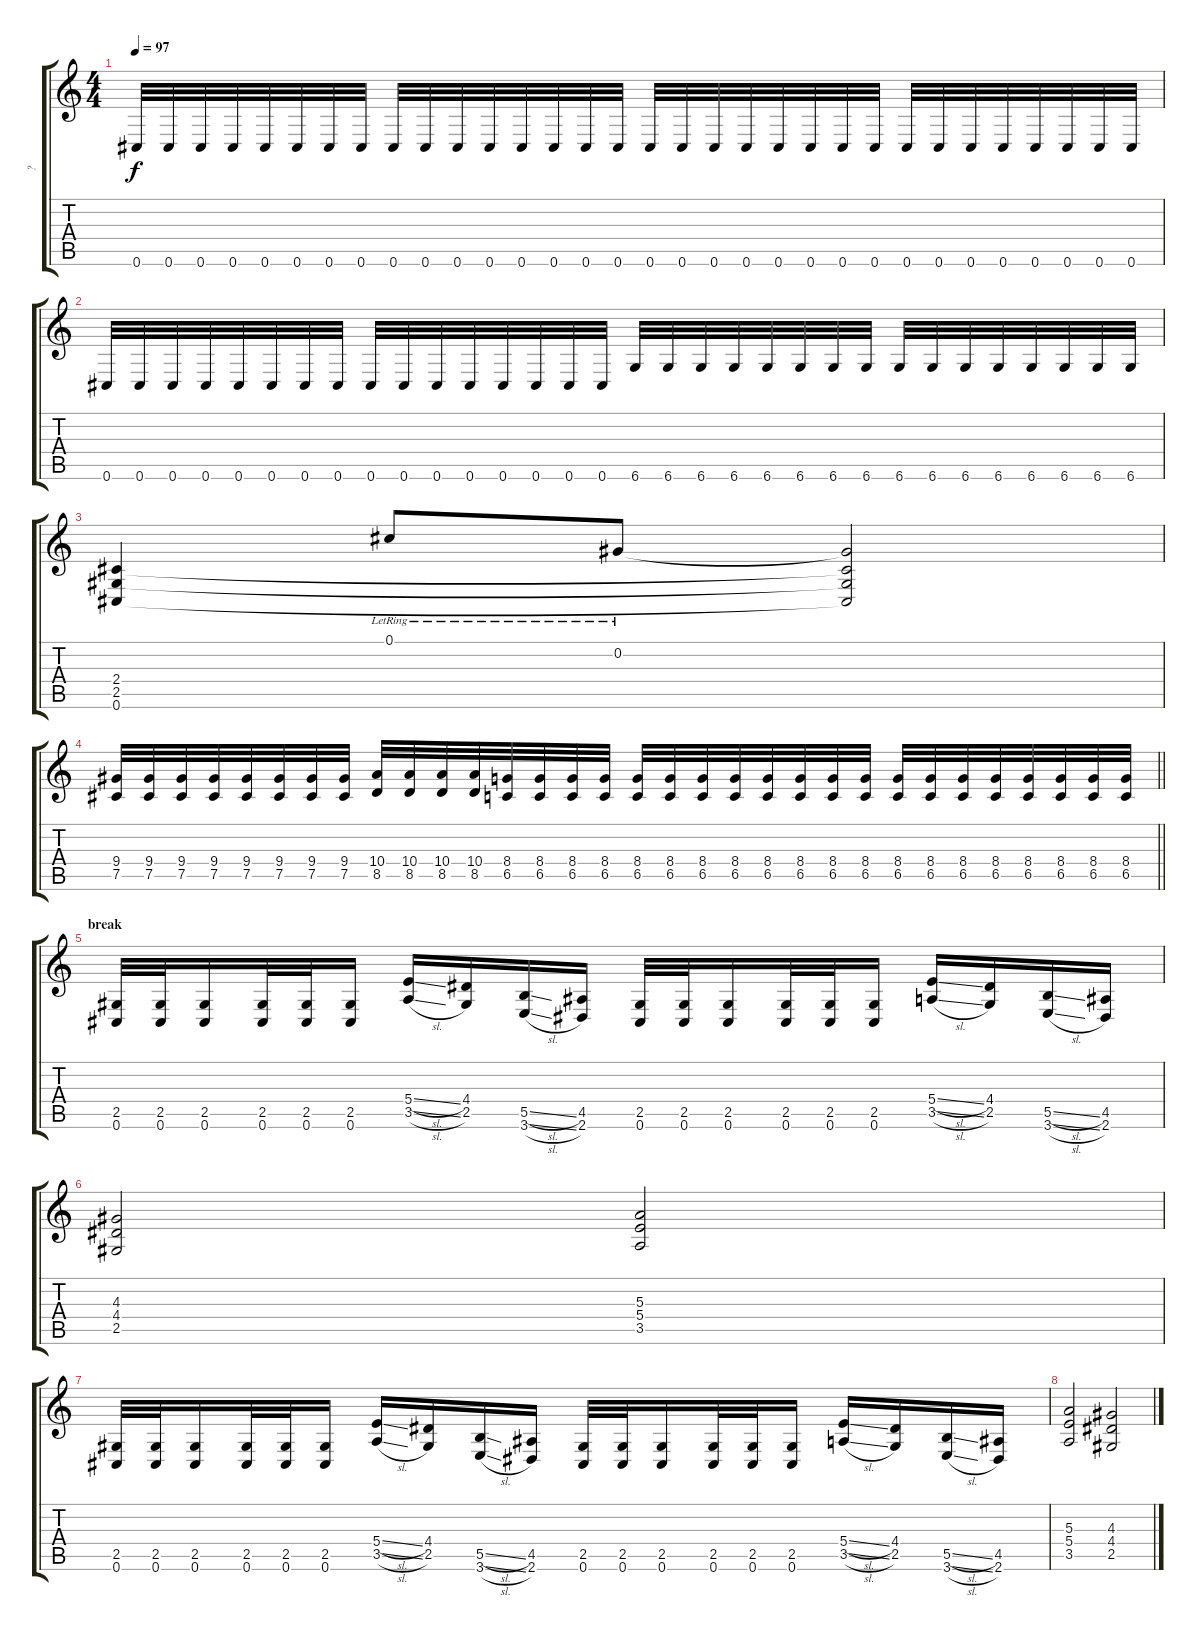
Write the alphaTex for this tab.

\track ("?" "?") {instrument distortionguitar}
\staff {score tabs}
\tuning (Db4 Ab3 E3 B2 Gb2 Db2) {hide}
\ts (4 4)
\tempo 97
\clef g2
\ks c
0.6.32{dy f} 0.6.32 0.6.32 0.6.32 0.6.32 0.6.32 0.6.32 0.6.32 0.6.32 0.6.32 0.6.32 0.6.32 0.6.32 0.6.32 0.6.32 0.6.32 0.6.32 0.6.32 0.6.32 0.6.32 0.6.32 0.6.32 0.6.32 0.6.32 0.6.32 0.6.32 0.6.32 0.6.32 0.6.32 0.6.32 0.6.32 0.6.32 |
0.6.32 0.6.32 0.6.32 0.6.32 0.6.32 0.6.32 0.6.32 0.6.32 0.6.32 0.6.32 0.6.32 0.6.32 0.6.32 0.6.32 0.6.32 0.6.32 6.6.32 6.6.32 6.6.32 6.6.32 6.6.32 6.6.32 6.6.32 6.6.32 6.6.32 6.6.32 6.6.32 6.6.32 6.6.32 6.6.32 6.6.32 6.6.32 |
(2.4 2.5 0.6).4 0.1{lr}.8 0.2{lr}.8 (0.2{t} 2.4{t} 2.5{t} 0.6{t}).2 |
\barLineRight lightlight
(9.4 7.5).32 (9.4 7.5).32 (9.4 7.5).32 (9.4 7.5).32 (9.4 7.5).32 (9.4 7.5).32 (9.4 7.5).32 (9.4 7.5).32 (10.4 8.5).32 (10.4 8.5).32 (10.4 8.5).32 (10.4 8.5).32 (8.4 6.5).32 (8.4 6.5).32 (8.4 6.5).32 (8.4 6.5).32 (8.4 6.5).32 (8.4 6.5).32 (8.4 6.5).32 (8.4 6.5).32 (8.4 6.5).32 (8.4 6.5).32 (8.4 6.5).32 (8.4 6.5).32 (8.4 6.5).32 (8.4 6.5).32 (8.4 6.5).32 (8.4 6.5).32 (8.4 6.5).32 (8.4 6.5).32 (8.4 6.5).32 (8.4 6.5).32 |
\section ("" "break")
(2.5 0.6).32 (2.5 0.6).32 (2.5 0.6).16 (2.5 0.6).32 (2.5 0.6).32 (2.5 0.6).16 (5.4{sl} 3.5{sl}).16 (4.4 2.5).16 (5.5{sl} 3.6{sl}).16 (4.5 2.6).16 (2.5 0.6).32 (2.5 0.6).32 (2.5 0.6).16 (2.5 0.6).32 (2.5 0.6).32 (2.5 0.6).16 (5.4{sl} 3.5{sl}).16 (4.4 2.5).16 (5.5{sl} 3.6{sl}).16 (4.5 2.6).16 |
(4.3 4.4 2.5).2 (5.3 5.4 3.5).2 |
(2.5 0.6).32 (2.5 0.6).32 (2.5 0.6).16 (2.5 0.6).32 (2.5 0.6).32 (2.5 0.6).16 (5.4{sl} 3.5{sl}).16 (4.4 2.5).16 (5.5{sl} 3.6{sl}).16 (4.5 2.6).16 (2.5 0.6).32 (2.5 0.6).32 (2.5 0.6).16 (2.5 0.6).32 (2.5 0.6).32 (2.5 0.6).16 (5.4{sl} 3.5{sl}).16 (4.4 2.5).16 (5.5{sl} 3.6{sl}).16 (4.5 2.6).16 |
(5.3 5.4 3.5).2 (4.3 4.4 2.5).2
